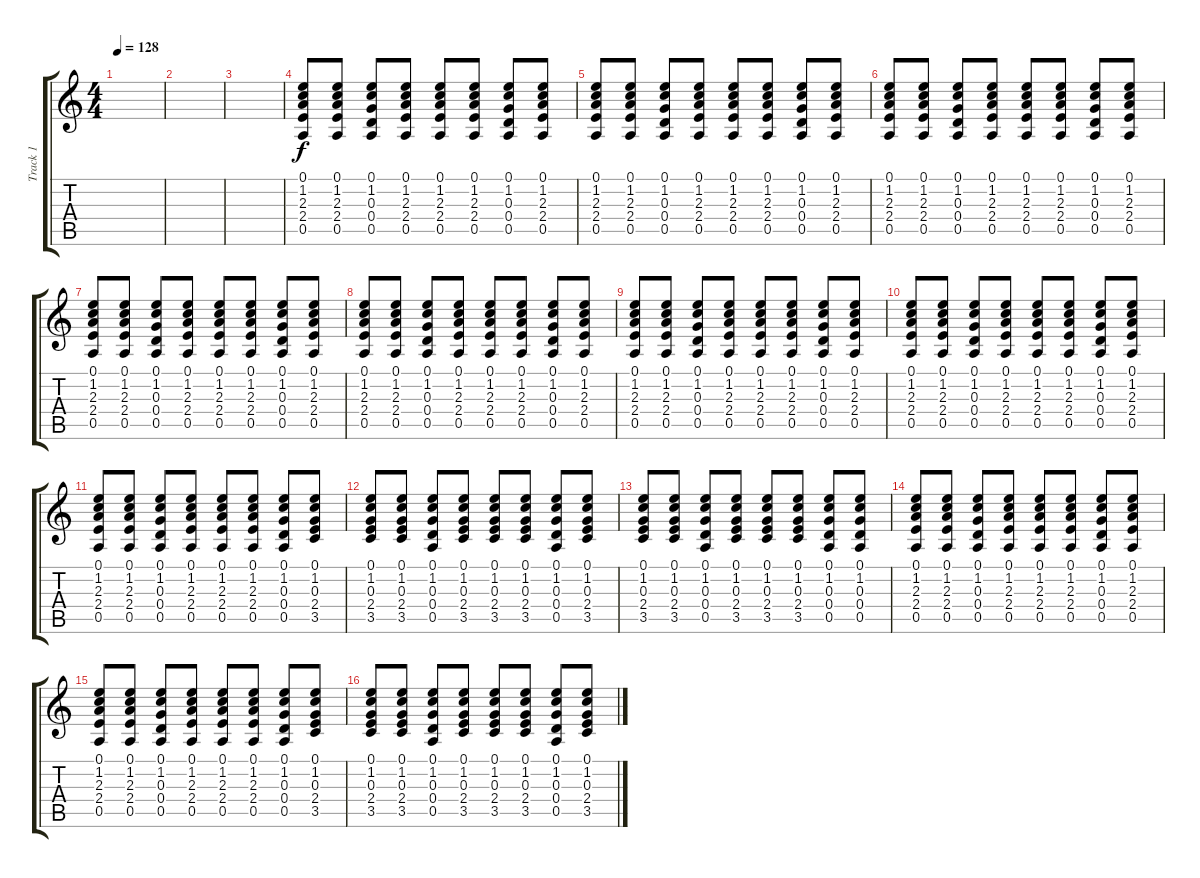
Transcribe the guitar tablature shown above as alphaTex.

\track ("Track 1" "Track 1") {instrument electricguitarclean}
\staff {score tabs}
\tuning (E4 B3 G3 D3 A2 E2) {hide}
\ts (4 4)
\tempo 128
\clef g2
\ks c
|
|
|
(0.1 1.2 2.3 2.4 0.5).8 (0.1 1.2 2.3 2.4 0.5).8 (0.1 1.2 0.3 0.4 0.5).8 (0.1 1.2 2.3 2.4 0.5).8 (0.1 1.2 2.3 2.4 0.5).8 (0.1 1.2 2.3 2.4 0.5).8 (0.1 1.2 0.3 0.4 0.5).8 (0.1 1.2 2.3 2.4 0.5).8 |
(0.1 1.2 2.3 2.4 0.5).8 (0.1 1.2 2.3 2.4 0.5).8 (0.1 1.2 0.3 0.4 0.5).8 (0.1 1.2 2.3 2.4 0.5).8 (0.1 1.2 2.3 2.4 0.5).8 (0.1 1.2 2.3 2.4 0.5).8 (0.1 1.2 0.3 0.4 0.5).8 (0.1 1.2 2.3 2.4 0.5).8 |
(0.1 1.2 2.3 2.4 0.5).8 (0.1 1.2 2.3 2.4 0.5).8 (0.1 1.2 0.3 0.4 0.5).8 (0.1 1.2 2.3 2.4 0.5).8 (0.1 1.2 2.3 2.4 0.5).8 (0.1 1.2 2.3 2.4 0.5).8 (0.1 1.2 0.3 0.4 0.5).8 (0.1 1.2 2.3 2.4 0.5).8 |
(0.1 1.2 2.3 2.4 0.5).8 (0.1 1.2 2.3 2.4 0.5).8 (0.1 1.2 0.3 0.4 0.5).8 (0.1 1.2 2.3 2.4 0.5).8 (0.1 1.2 2.3 2.4 0.5).8 (0.1 1.2 2.3 2.4 0.5).8 (0.1 1.2 0.3 0.4 0.5).8 (0.1 1.2 2.3 2.4 0.5).8 |
(0.1 1.2 2.3 2.4 0.5).8 (0.1 1.2 2.3 2.4 0.5).8 (0.1 1.2 0.3 0.4 0.5).8 (0.1 1.2 2.3 2.4 0.5).8 (0.1 1.2 2.3 2.4 0.5).8 (0.1 1.2 2.3 2.4 0.5).8 (0.1 1.2 0.3 0.4 0.5).8 (0.1 1.2 2.3 2.4 0.5).8 |
(0.1 1.2 2.3 2.4 0.5).8 (0.1 1.2 2.3 2.4 0.5).8 (0.1 1.2 0.3 0.4 0.5).8 (0.1 1.2 2.3 2.4 0.5).8 (0.1 1.2 2.3 2.4 0.5).8 (0.1 1.2 2.3 2.4 0.5).8 (0.1 1.2 0.3 0.4 0.5).8 (0.1 1.2 2.3 2.4 0.5).8 |
(0.1 1.2 2.3 2.4 0.5).8 (0.1 1.2 2.3 2.4 0.5).8 (0.1 1.2 0.3 0.4 0.5).8 (0.1 1.2 2.3 2.4 0.5).8 (0.1 1.2 2.3 2.4 0.5).8 (0.1 1.2 2.3 2.4 0.5).8 (0.1 1.2 0.3 0.4 0.5).8 (0.1 1.2 2.3 2.4 0.5).8 |
(0.1 1.2 2.3 2.4 0.5).8 (0.1 1.2 2.3 2.4 0.5).8 (0.1 1.2 0.3 0.4 0.5).8 (0.1 1.2 2.3 2.4 0.5).8 (0.1 1.2 2.3 2.4 0.5).8 (0.1 1.2 2.3 2.4 0.5).8 (0.1 1.2 0.3 0.4 0.5).8 (0.1 1.2 0.3 2.4 3.5).8 |
(0.1 1.2 0.3 2.4 3.5).8 (0.1 1.2 0.3 2.4 3.5).8 (0.1 1.2 0.3 0.4 0.5).8 (0.1 1.2 0.3 2.4 3.5).8 (0.1 1.2 0.3 2.4 3.5).8 (0.1 1.2 0.3 2.4 3.5).8 (0.1 1.2 0.3 0.4 0.5).8 (0.1 1.2 0.3 2.4 3.5).8 |
(0.1 1.2 0.3 2.4 3.5).8 (0.1 1.2 0.3 2.4 3.5).8 (0.1 1.2 0.3 0.4 0.5).8 (0.1 1.2 0.3 2.4 3.5).8 (0.1 1.2 0.3 2.4 3.5).8 (0.1 1.2 0.3 2.4 3.5).8 (0.1 1.2 0.3 0.4 0.5).8 (0.1 1.2 0.3 0.4 0.5).8 |
(0.1 1.2 2.3 2.4 0.5).8 (0.1 1.2 2.3 2.4 0.5).8 (0.1 1.2 0.3 0.4 0.5).8 (0.1 1.2 2.3 2.4 0.5).8 (0.1 1.2 2.3 2.4 0.5).8 (0.1 1.2 2.3 2.4 0.5).8 (0.1 1.2 0.3 0.4 0.5).8 (0.1 1.2 2.3 2.4 0.5).8 |
(0.1 1.2 2.3 2.4 0.5).8 (0.1 1.2 2.3 2.4 0.5).8 (0.1 1.2 0.3 0.4 0.5).8 (0.1 1.2 2.3 2.4 0.5).8 (0.1 1.2 2.3 2.4 0.5).8 (0.1 1.2 2.3 2.4 0.5).8 (0.1 1.2 0.3 0.4 0.5).8 (0.1 1.2 0.3 2.4 3.5).8 |
(0.1 1.2 0.3 2.4 3.5).8 (0.1 1.2 0.3 2.4 3.5).8 (0.1 1.2 0.3 0.4 0.5).8 (0.1 1.2 0.3 2.4 3.5).8 (0.1 1.2 0.3 2.4 3.5).8 (0.1 1.2 0.3 2.4 3.5).8 (0.1 1.2 0.3 0.4 0.5).8 (0.1 1.2 0.3 2.4 3.5).8
